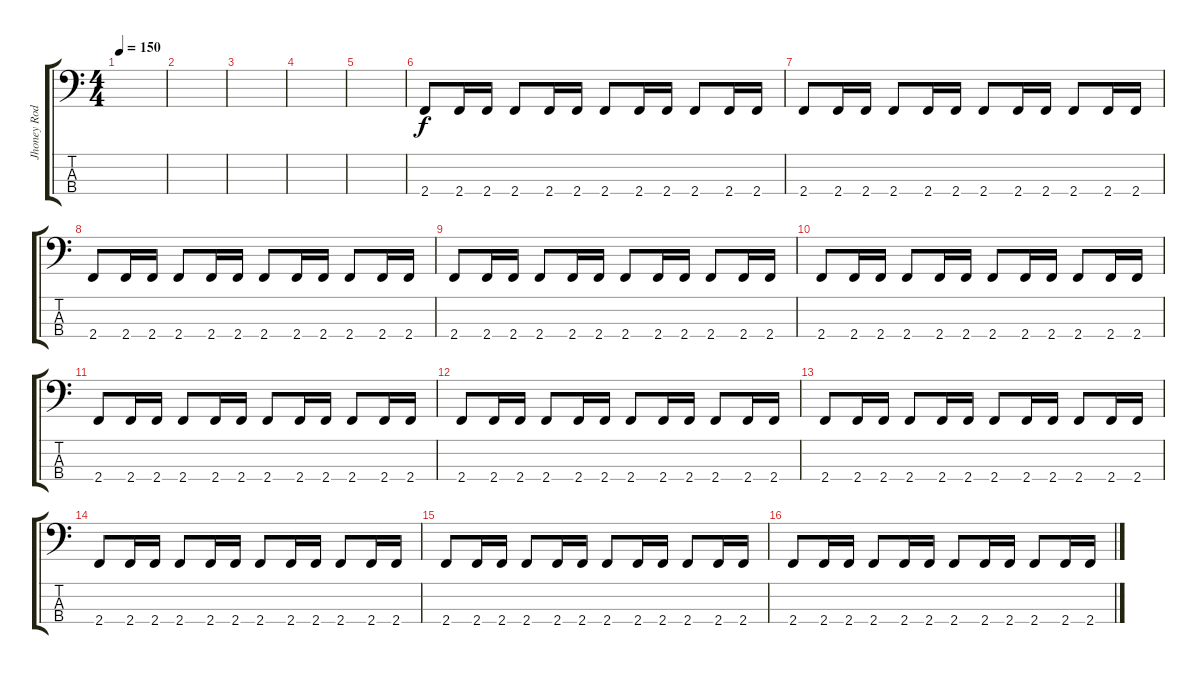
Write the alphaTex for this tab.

\track ("Jhoney Rod" "Jhoney Rod") {instrument electricbassfinger}
\staff {score tabs}
\tuning (Gb2 Db2 Ab1 Eb1) {hide}
\ts (4 4)
\tempo 150
\clef f4
\ks c
|
|
|
|
|
2.4.8 2.4.16 2.4.16 2.4.8 2.4.16 2.4.16 2.4.8 2.4.16 2.4.16 2.4.8 2.4.16 2.4.16 |
2.4.8 2.4.16 2.4.16 2.4.8 2.4.16 2.4.16 2.4.8 2.4.16 2.4.16 2.4.8 2.4.16 2.4.16 |
2.4.8 2.4.16 2.4.16 2.4.8 2.4.16 2.4.16 2.4.8 2.4.16 2.4.16 2.4.8 2.4.16 2.4.16 |
2.4.8 2.4.16 2.4.16 2.4.8 2.4.16 2.4.16 2.4.8 2.4.16 2.4.16 2.4.8 2.4.16 2.4.16 |
2.4.8 2.4.16 2.4.16 2.4.8 2.4.16 2.4.16 2.4.8 2.4.16 2.4.16 2.4.8 2.4.16 2.4.16 |
2.4.8 2.4.16 2.4.16 2.4.8 2.4.16 2.4.16 2.4.8 2.4.16 2.4.16 2.4.8 2.4.16 2.4.16 |
2.4.8 2.4.16 2.4.16 2.4.8 2.4.16 2.4.16 2.4.8 2.4.16 2.4.16 2.4.8 2.4.16 2.4.16 |
2.4.8 2.4.16 2.4.16 2.4.8 2.4.16 2.4.16 2.4.8 2.4.16 2.4.16 2.4.8 2.4.16 2.4.16 |
2.4.8 2.4.16 2.4.16 2.4.8 2.4.16 2.4.16 2.4.8 2.4.16 2.4.16 2.4.8 2.4.16 2.4.16 |
2.4.8 2.4.16 2.4.16 2.4.8 2.4.16 2.4.16 2.4.8 2.4.16 2.4.16 2.4.8 2.4.16 2.4.16 |
2.4.8 2.4.16 2.4.16 2.4.8 2.4.16 2.4.16 2.4.8 2.4.16 2.4.16 2.4.8 2.4.16 2.4.16
